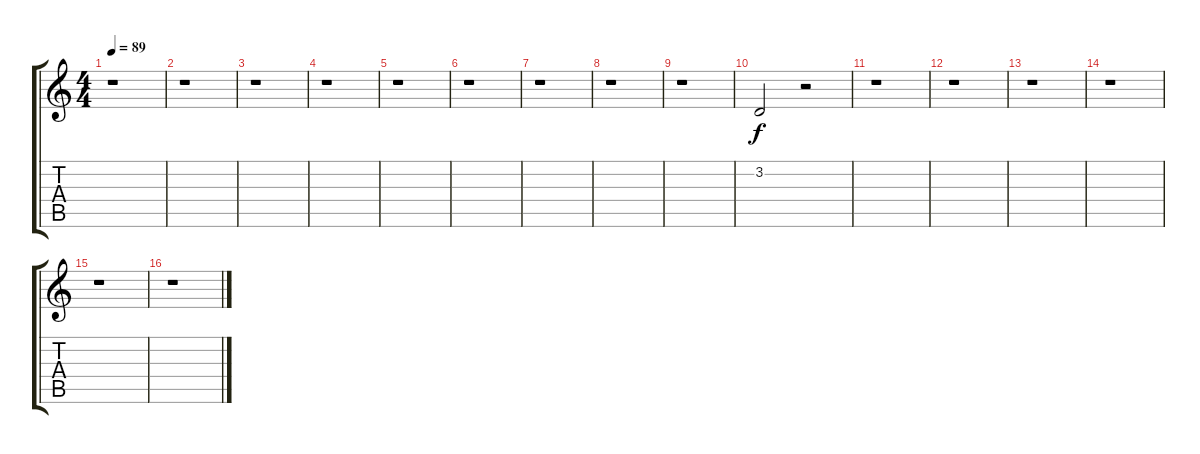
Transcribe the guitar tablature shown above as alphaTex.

\track "" {instrument reversecymbal}
\staff {score tabs}
\tuning (E4 B3 G3 D3 A2 E2) {hide}
\ts (4 4)
\tempo 89
\clef g2
\ks c
r.1{dy f} |
r.1 |
r.1 |
r.1 |
r.1 |
r.1 |
r.1 |
r.1 |
r.1 |
3.2.2 r.2 |
r.1 |
r.1 |
r.1 |
r.1 |
r.1 |
r.1
